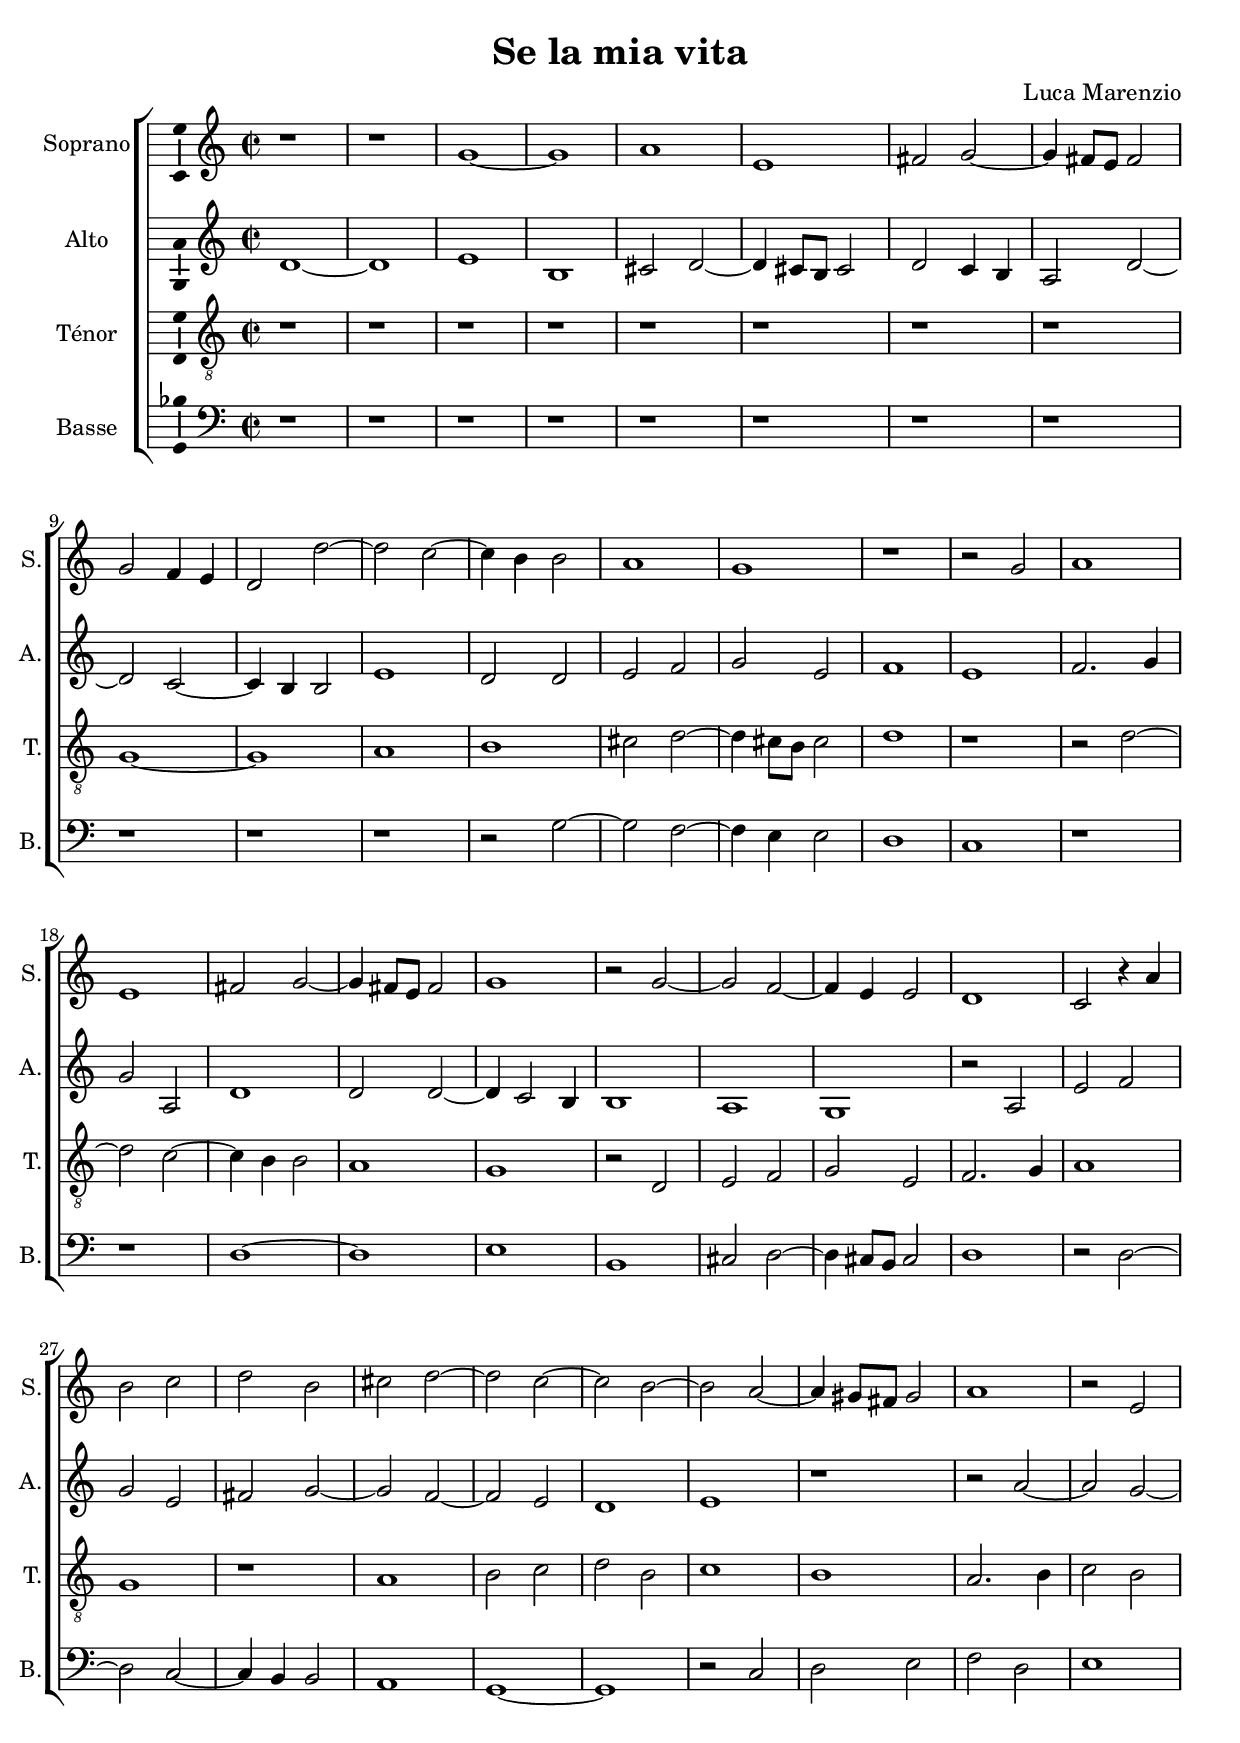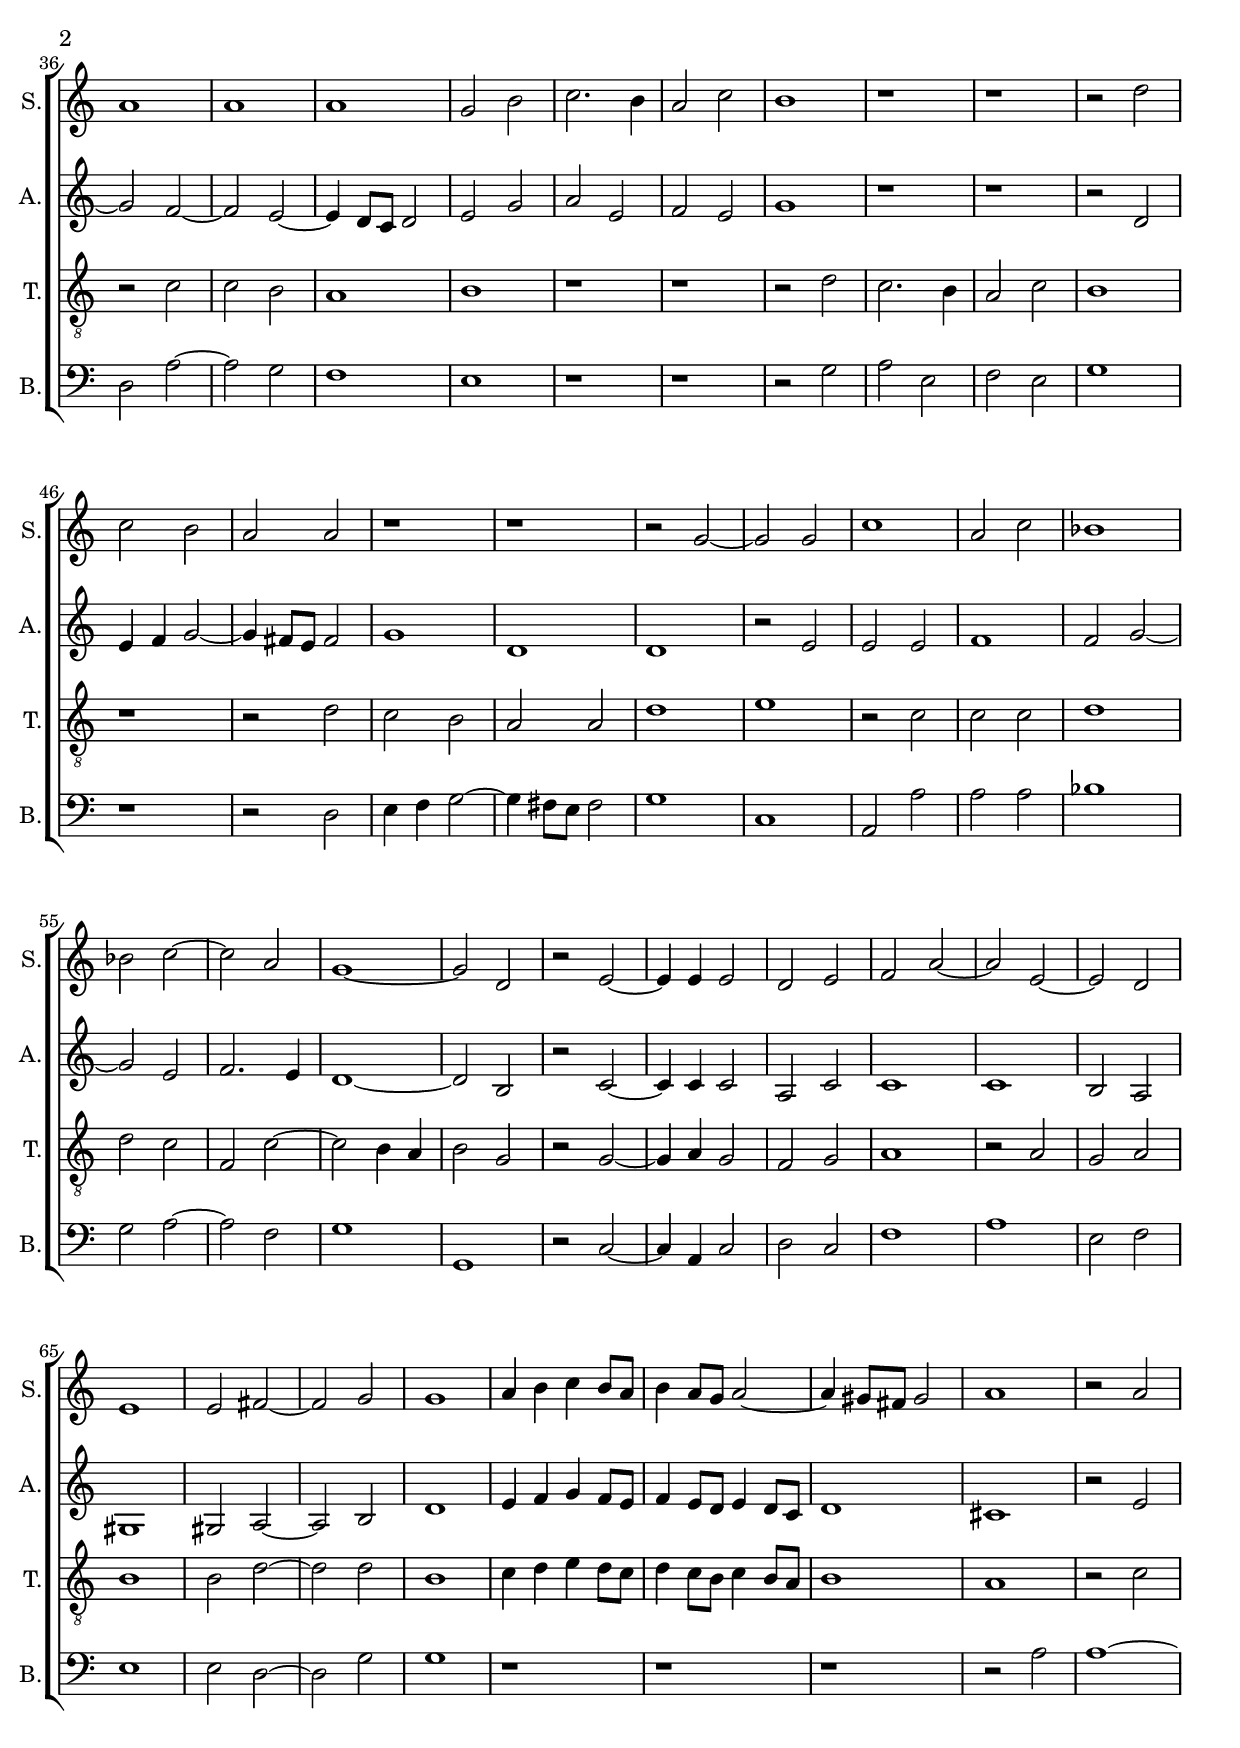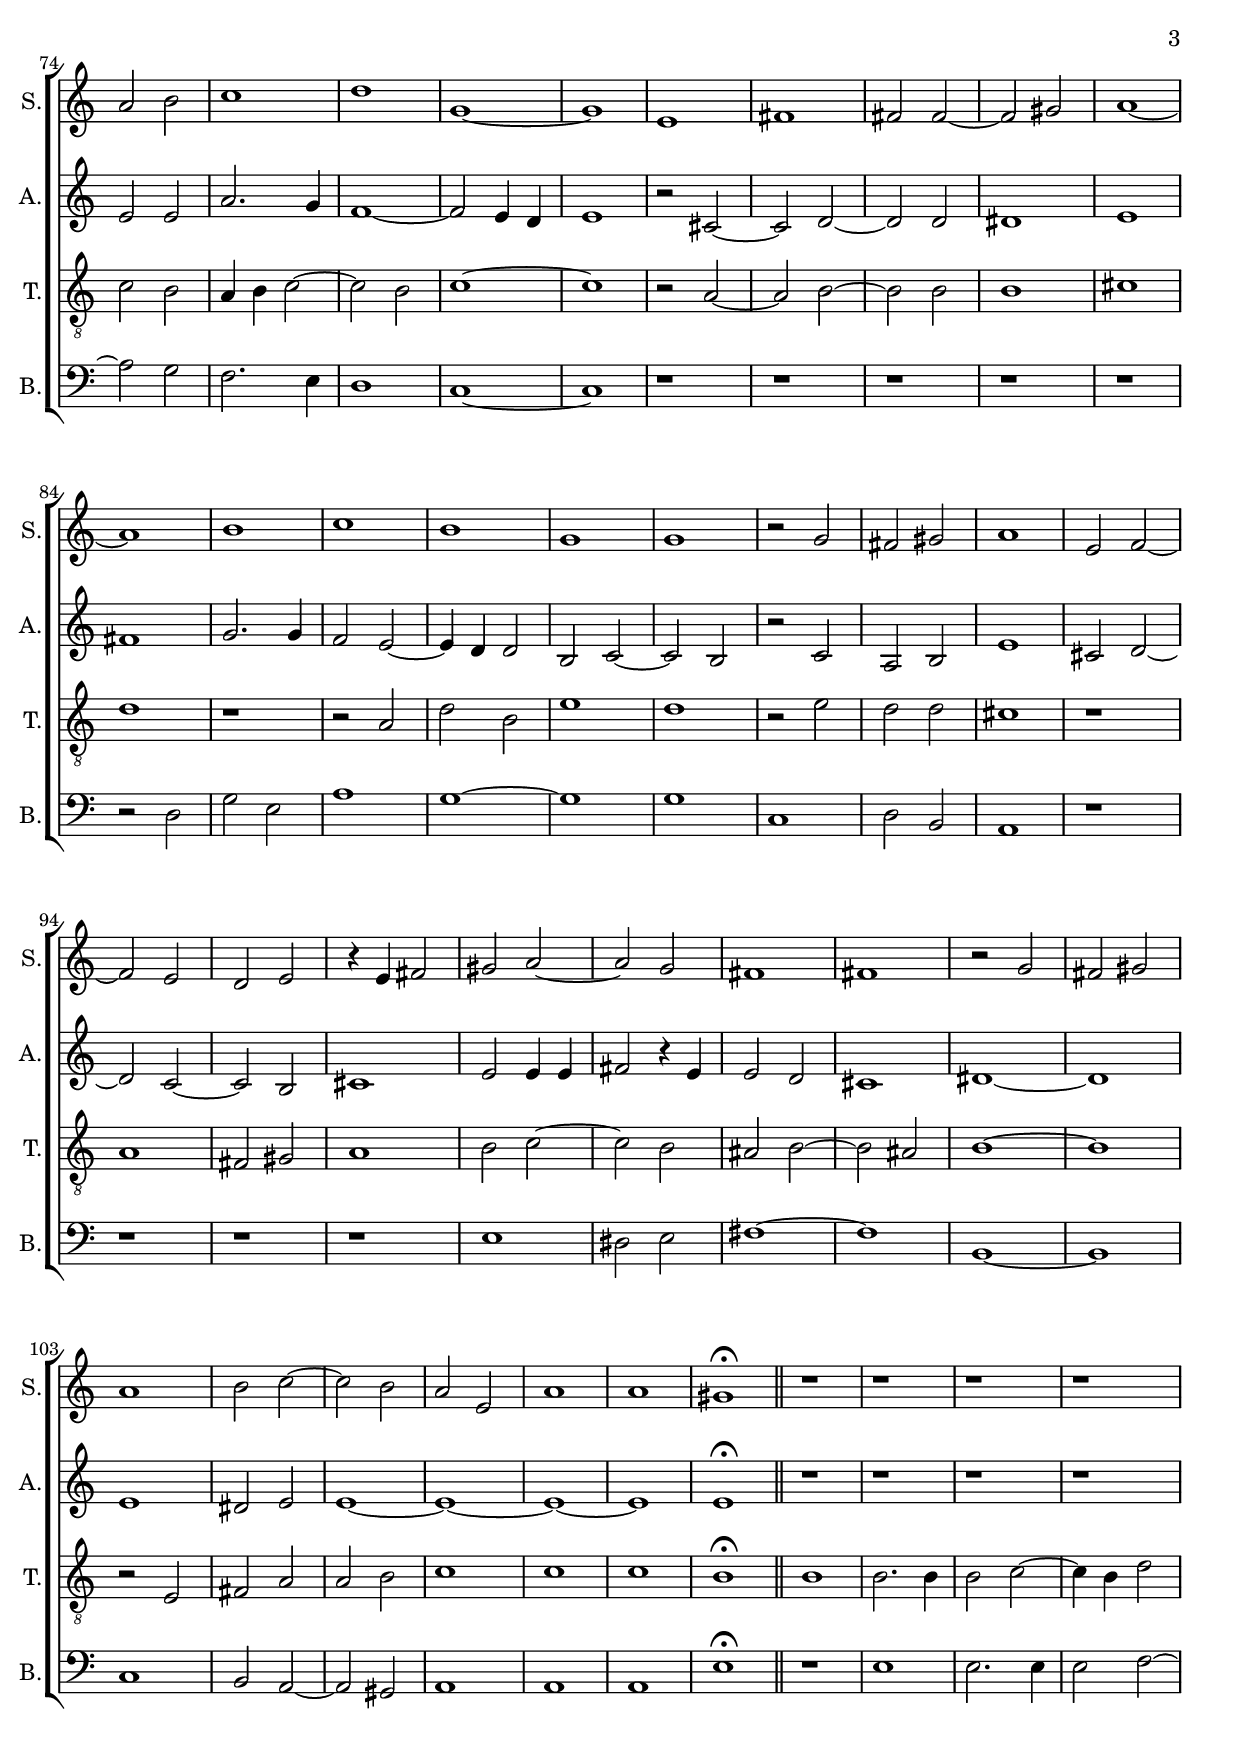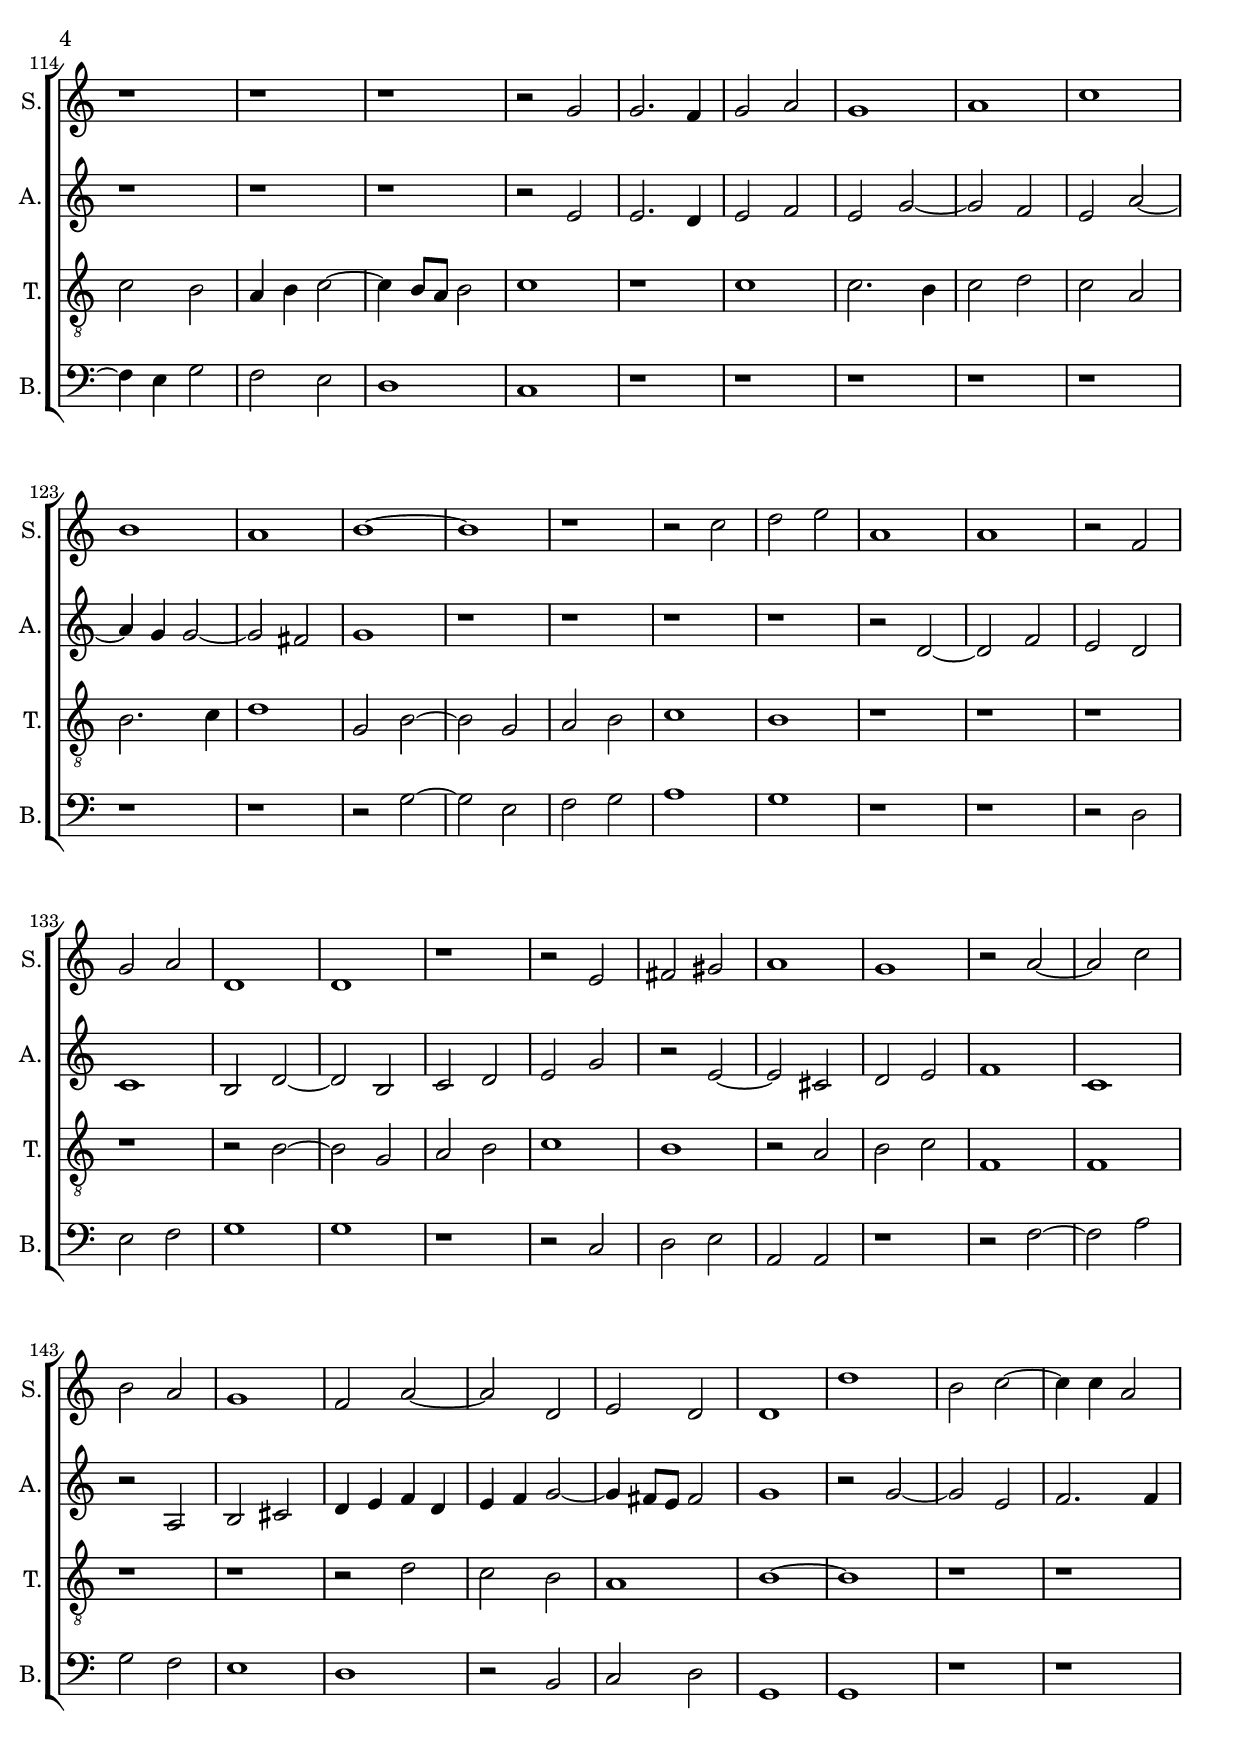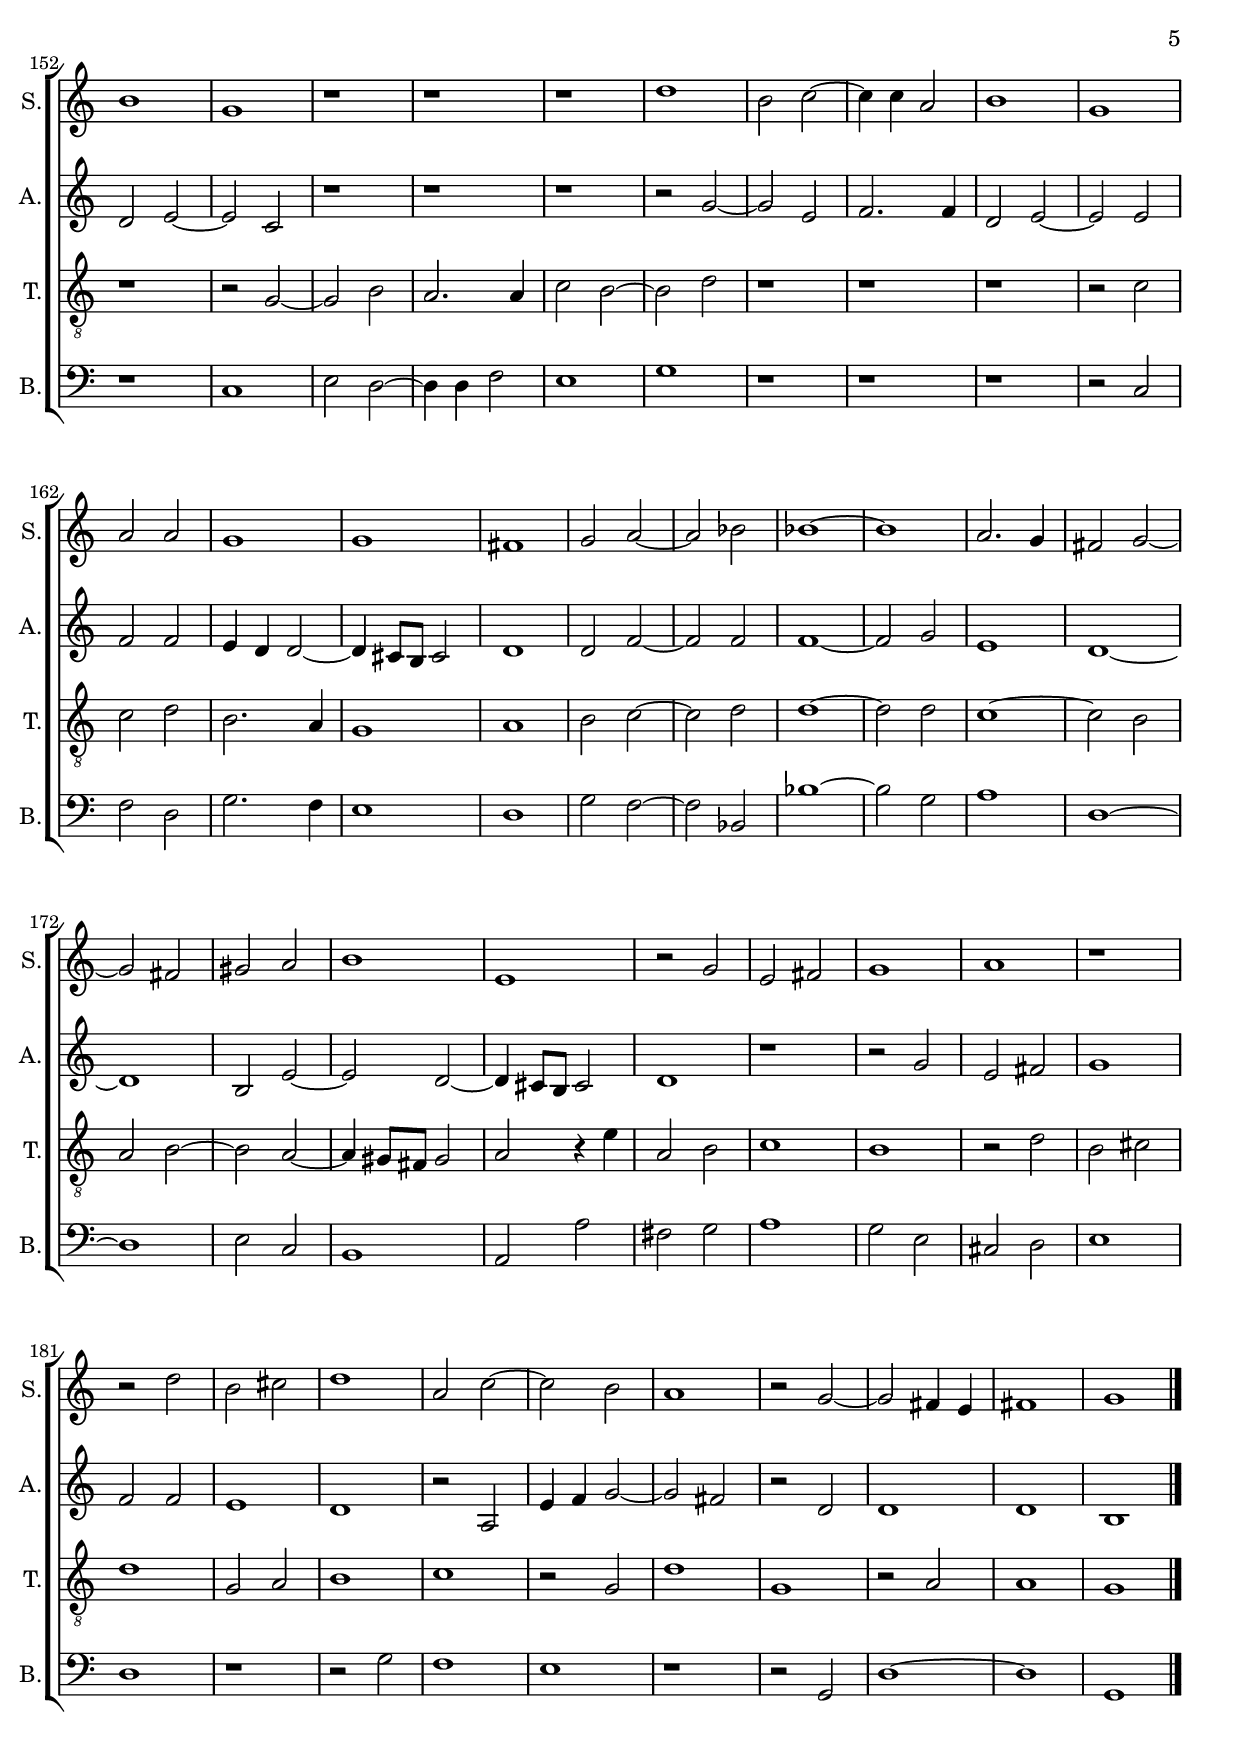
\version "2.14.2"
\language "italiano"

\paper {
  system-system-spacing #'padding = #5
}

\header {
  composer = "Luca Marenzio"
  title = "Se la mia vita"
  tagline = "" % no footer
}

global = {
  \key la \minor
  \time 2/2
  \tempo 2 = 70
  \set Score.tempoHideNote = ##t % hide tempo marking
}

notesA = {
  r1
  r1
  sol1~
  sol1
  la1
  mi1
  fad2 sol2~
  sol4 fad8 mi8 fad2
  sol2 fa4 mi4
  re2 re'2~
  re2 do2~
  do4 si4 si2
  
  la1
  sol1
  r1
  r2 sol2
  la1
  mi1
  fad2 sol2~
  sol4 fad8 mi8 fad2
  sol1
  r2 sol2~
  sol2 fa2~
  fa4 mi4 mi2
  re1
  
  do2 r4 la'4
  si2 do2
  re2 si2
  dod2 re2~
  re2 do2~
  do2 si2~
  si2 la2~
  la4 sold8 fad8 sold2
  la1
  r2 mi2
  la1
  la1
  
  la1
  sol2 si2
  do2. si4
  la2 do2
  si1
  r1
  r1
  r2 re2
  do2 si2
  la2 la2
  r1
  r1
  
  r2 sol2~
  sol2 sol2
  do1
  la2 do2
  sib1
  sib2 do2~
  do2 la2
  sol1~
  sol2 re2
  r2 mi2~
  mi4 mi4 mi2
  re2 mi
  fa2 la~
  la mi~
  mi re
  mi1
  mi2 fad~
  fad sol
  sol1
  la4 si do si8 la
  si4 la8 sol la2~
  la4 sold8 fad sold2
  la1
  r2 la2
  la si
  do1
  
  re1
  sol,~
  sol
  mi
  fad
  fad2 fad~
  fad sold
  la1~
  la
  si
  do
  si
  sol
  sol
  r2 sol2
  fad sold
  la1
  mi2 fa~
  fa mi
  re mi
  r4 mi fad2
  sold2 la~
  la sol
  fad1
  fad1
  r2 sol
  
  fad2 sold
  la1
  si2 do~
  do si
  la mi
  la1
  la
  sold1\fermata \bar "||"
  % "seconda parte"
  r
  r
  r
  r
  r
  r
  r
  r2 sol
  sol2. fa4
  sol2 la
  sol1
  la
  do
  si
  la
  si~
  si
  r
  r2 do
  re mi
  
  la,1
  la
  r2 fa
  sol la
  re,1
  re
  r
  r2 mi
  fad sold
  la1
  sol
  r2 la~
  la do
  si la
  sol1
  fa2 la~
  la re,
  mi re
  re1
  re'
  si2 do~
  do4 do la2
  si1
  sol
  
  r
  r
  r
  re'
  si2 do~
  do4 do la2
  si1
  sol
  la2 la
  sol1
  sol
  fad
  sol2 la~
  la sib
  sib1~
  sib
  la2. sol4
  fad2 sol~
  sol fad
  sold2 la
  si1
  mi,1
  r2 sol
  mi fad
  sol1
  la
  r
  r2 re
  si dod
  re1
  la2 do~
  do si
  la1
  r2 sol~
  sol fad4 mi
  fad1
  sol
  
  \bar "|."
}

notesB = {
   re,1~
   re1
   mi1
   si1
   dod2 re2~
   re4 dod8 si8 dod2
   re2 do4 si4
   la2 re2~
   re2 do2~
   do4 si4 si2
   mi1
   re2 re2
   
   mi2 fa2
   sol2 mi2
   fa1
   mi1
   fa2. sol4
   sol2 la,2
   re1
   re2 re2~
   re4 do2 si4
   si1
   la1
   sol1
   r2 la2
   
   mi'2 fa2
   sol2 mi2
   fad2 sol2~
   sol2 fa2~
   fa2 mi2
   re1
   mi1
   r1
   r2 la2~
   la2 sol2~
   sol2 fa2~
   fa2 mi2~
   mi4 re8 do8 re2
   mi2 sol2
   la2 mi2
   fa2 mi2
   sol1
   r1
   r1
   r2 re2
   mi4 fa4 sol2~
   sol4 fad8 mi8 fad2
   sol1
   re1
   
   re1
   r2 mi2
   mi2 mi
   fa1
   fa2 sol~
   sol mi
   fa2. mi4
   re1~
   re2
   si2
   r2 do2~
   do4 do do2
   la2 do
   do1
   do1
   si2 la
   sold1
   sold2 la~
   la
   si
   re1
   mi4 fa sol fa8 mi
   fa4 mi8 re mi4 re8 do
   re1
   dod1
   r2 mi
   mi mi
   la2. sol4
   
   fa1~
   fa2 mi4 re
   mi1
   r2 dod~
   dod re~
   re
   re
   red1
   mi
   fad
   sol2. sol4
   fa2 mi~
   mi4 re re2
   si2 do~
   do si
   r2 do
   la si
   mi1
   dod2 re~
   re do~
   do si
   dod1
   mi2 mi4 mi
   fad2 r4 mi
   mi2 re
   dod1
   red~
   
   red
   mi
   red2 mi
   mi1~
   mi~
   mi~
   mi
   mi\fermata \bar "||"
   % "seconda parte"
   r1
   r
   r
   r
   r
   r
   r
   r2 mi
   mi2. re4
   mi2 fa
   mi sol~
   sol fa
   mi la~
   la4 sol sol2~
   sol fad
   sol1
   r
   r
   r
   r
   
   r2 re~
   re fa
   mi re
   do1
   si2 re~
   re si
   do re
   mi sol
   r2 mi~
   mi dod
   re mi
   fa1
   do1
   r2 la
   si dod
   re4 mi fa re
   mi fa sol2~
   sol4 fad8 mi fad2
   sol1
   r2 sol~
   sol mi
   fa2. fa4
   re2 mi~
   mi do
   
   r1
   r
   r
   r2 sol'~
   sol mi
   fa2. fa4
   re2 mi~
   mi mi
   fa fa
   mi4 re re2~
   re4 dod8 si dod2
   re1
   re2 fa~
   fa fa
   fa1~
   fa2 sol
   mi1
   re1~
   re
   si2 mi~
   mi re~
   re4 dod8 si dod2
   re1
   r
   
   r2 sol
   mi fad
   sol1
   fa2 fa
   mi1
   re
   r2 la
   mi'4 fa sol2~
   sol fad
   r re
   re1
   re
   si
   
  \bar "|."
}

notesC = {
  r1
  r1
  r1
  r1
  r1
  r1
  r1
  r1
  sol1~
  sol1
  la1
  si1
  
  dod2 re2~
  re4 dod8 si8 dod2
  re1
  r1
  r2 re2~
  re2 do2~
  do4 si4 si2
  la1
  sol1
  r2 re2
  mi2 fa2
  sol2 mi2
  fa2. sol4
  
  la1
  sol1
  r1
  la1
  si2 do2
  re2 si2
  do1
  si1
  la2. si4
  do2 si2
  r2 do2
  do2 si2
  la1
  si1
  r1
  r1
  r2 re2
  do2. si4
  la2 do2
  si1
  r1
  r2 re2
  do2 si2
  la2 la2
  
  re1
  mi
  r2 do2
  do do
  re1
  re2 do
  fa, do'~
  do2 si4 la
  si2 sol
  r2 sol~
  sol4 la sol2
  fa sol
  la1
  r2 la
  sol la
  si1
  si2 re~
  re re
  si1
  do4 re mi re8 do
  re4 do8 si do4 si8 la
  si1
  la1
  r2 do2
  do si
  la4 si do2~
  
  do2 si
  do1~
  do
  r2 la~
  la si~
  si si
  si1
  dod
  re
  r1
  r2 la
  re si
  mi1
  re
  r2 mi
  re re
  dod1
  r
  la1
  fad2 sold
  la1
  si2 do~
  do si
  lad si~
  si lad
  si1~
  
  si1
  r2 mi,
  fad la
  la si
  do1
  do
  do
  si\fermata \bar "||"
  % "seconda parte"
  si1
  si2. si4
  si2 do~
  do4 si re2
  do si
  la4 si do2~
  do4 si8 la si2
  do1
  r
  do
  do2. si4
  do2 re
  do la
  si2. do4
  re1
  sol,2 si~
  si sol
  la si
  do1
  si
  
  r1
  r
  r
  r
  r2 si~
  si sol
  la si
  do1
  si
  r2 la
  si do
  fa,1
  fa
  r
  r
  r2 re'
  do si
  la1
  si1~
  si
  r
  r
  r
  r2 sol2~
  
  sol si
  la2. la4
  do2 si~
  si re
  r1
  r
  r
  r2 do
  do re
  si2. la4
  sol1
  la
  si2 do~
  do re
  re1~
  re2 re
  do1~
  do2 si
  la si~
  si la~
  la4 sold8 fad sold2
  la2 r4 mi'
  la,2 si
  do1
  
  si1
  r2 re
  si dod
  re1
  sol,2 la
  si1
  do
  r2 sol
   re'1
   sol,
   r2 la
   la1
   sol
  
  \bar "|."
}

notesD = {
  r1
  r1
  r1
  r1
  r1
  r1
  r1
  r1
  r1
  r1
  r1
  r2 sol2~
  
  sol2 fa2~
  fa4 mi4 mi2
  re1
  do1
  r1
  r1
  re1~
  re1
  mi1
  si1
  dod2 re2~
  re4 dod8 si8 dod2
  re1
  
  r2 re2~
  re2 do2~
  do4 si4 si2
  la1
  sol1~
  sol1
  r2 do2
  re2 mi2
  fa2 re2
  mi1
  re2 la'2~
  la2 sol2
  fa1
  mi1
  r1
  r1
  r2 sol2
  la2 mi2
  fa2 mi2
  sol1
  r1
  r2 re2
  mi4 fa4 sol2~
  sol4 fad8 mi8 fad2
  
  sol1
  do,
  la2 la'
  la la
  sib1
  sol2 la~
  la fa
  sol1
  sol,
  r2 do2~
  do4 la do2
  re do
  fa1
  la
  mi2 fa
  mi1
  mi2 re~
  re sol
  sol1
  r1
  r1
  r1
  r2 la2
  la1~
  la2 sol
  fa2. mi4
  
  re1
  do~
  do
  r
  r
  r
  r
  r
  r2 re
  sol mi
  la1
  sol~
  sol
  sol
  do,
  re2 si
  la1
  r
  r
  r
  r
  mi'
  red2 mi
  fad1~
  fad
  si,~
  
  si1
  do
  si2 la~
  la sold
  la1
  la
  la
  mi'\fermata \bar "||"
  % "seconda parte"
  r
  mi
  mi2. mi4
  mi2 fa~
  fa4 mi sol2
  fa mi
  re1
  do
  r
  r
  r
  r
  r
  r
  r
  r2 sol'~
  sol mi
  fa sol
  la1
  sol
  r
  r
  r2 re
  mi fa
  sol1
  sol
  r
  r2 do,
  re mi
  la, la
  r1
  r2 fa'2~
  fa la
  sol fa
  mi1
  re
  r2 si
  do re
  sol,1
  sol
  r
  r
  r
  do
  
  mi2 re~
  re4 re fa2
  mi1
  sol
  r
  r
  r
  r2 do,2
  fa re
  sol2. fa4
  mi1
  re
  sol2 fa~
  fa sib,
  sib'1~
  sib2 sol
  la1
  re,1~
  re
  mi2 do
  si1
  la2 la'
  fad sol
  la1
  sol2 mi
  dod re
  mi1
  re
  r
  r2 sol
  fa1
  mi
  r
  r2 sol,
  re'1~
  re
  sol,
  
  \bar "|."
}

lyricsA = \lyricmode {

}

lyricsB = \lyricmode {

}

lyricsC = \lyricmode {

}

lyricsD = \lyricmode {

}

\score {
  \new ChoirStaff <<
    \new Staff <<
      \set Staff.midiInstrument = #"choir aahs"
      \new Voice = "Soprano" <<
        \global
        \set Staff.instrumentName = #"Soprano"
        \set Staff.shortInstrumentName = #"S."
        \relative do'' {
          \clef treble
          \notesA
        }
        \addlyrics {
          \lyricsA
        }
      >>
    >>
    \new Staff <<
      \set Staff.midiInstrument = #"choir aahs"
      \new Voice = "Alto" <<
        \global
        \set Staff.instrumentName = #"Alto"
        \set Staff.shortInstrumentName = #"A."
        \relative la' {
          \clef treble
          \notesB
        }
        \addlyrics {
          \lyricsB
        }
      >>
    >>
    \new Staff <<
      \set Staff.midiInstrument = #"choir aahs"
      \new Voice = "Ténor" <<
        \global
        \set Staff.instrumentName = #"Ténor"
        \set Staff.shortInstrumentName = #"T."
        \relative do' {
          \clef "G_8"
          \notesC
        }
        \addlyrics {
          \lyricsC
        }
      >>
    >>
    \new Staff <<
      \set Staff.midiInstrument = #"choir aahs"
      \new Voice = "Basse" <<
        \global
        \set Staff.instrumentName = #"Basse"
        \set Staff.shortInstrumentName = #"B."
        \relative do' {
          \clef bass
          \notesD
        }
        \addlyrics {
          \lyricsD
        }
      >>
    >>
  >>

  \layout {
    \context {
      \Voice
      \consists Ambitus_engraver % display ambitus
    }
  }
}

\score {
  \new ChoirStaff <<
    \new Staff <<
      \set Staff.midiInstrument = #"choir aahs"
      \new Voice = "Soprano" <<
        \global
        \set Staff.instrumentName = #"Soprano"
        \set Staff.shortInstrumentName = #"S."
        \relative do'' {
          \clef treble
          \unfoldRepeats {
            \notesA
          }
        }
      >>
    >>
    \new Staff <<
      \set Staff.midiInstrument = #"choir aahs"
      \new Voice = "Alto" <<
        \global
        \set Staff.instrumentName = #"Alto"
        \set Staff.shortInstrumentName = #"A."
        \relative la' {
          \clef treble
          \unfoldRepeats {
            \notesB
          }
        }
      >>
    >>
    \new Staff <<
      \set Staff.midiInstrument = #"choir aahs"
      \new Voice = "Ténor" <<
        \global
        \set Staff.instrumentName = #"Ténor"
        \set Staff.shortInstrumentName = #"T."
        \relative do' {
          \clef "G_8"
          \unfoldRepeats {
            \notesC
          }
        }
      >>
    >>
    \new Staff <<
      \set Staff.midiInstrument = #"choir aahs"
      \new Voice = "Basse" <<
        \global
        \set Staff.instrumentName = #"Basse"
        \set Staff.shortInstrumentName = #"B."
        \relative do' {
          \clef bass
          \unfoldRepeats {
            \notesD
          }
        }
      >>
    >>
  >>

  \midi { }
}
